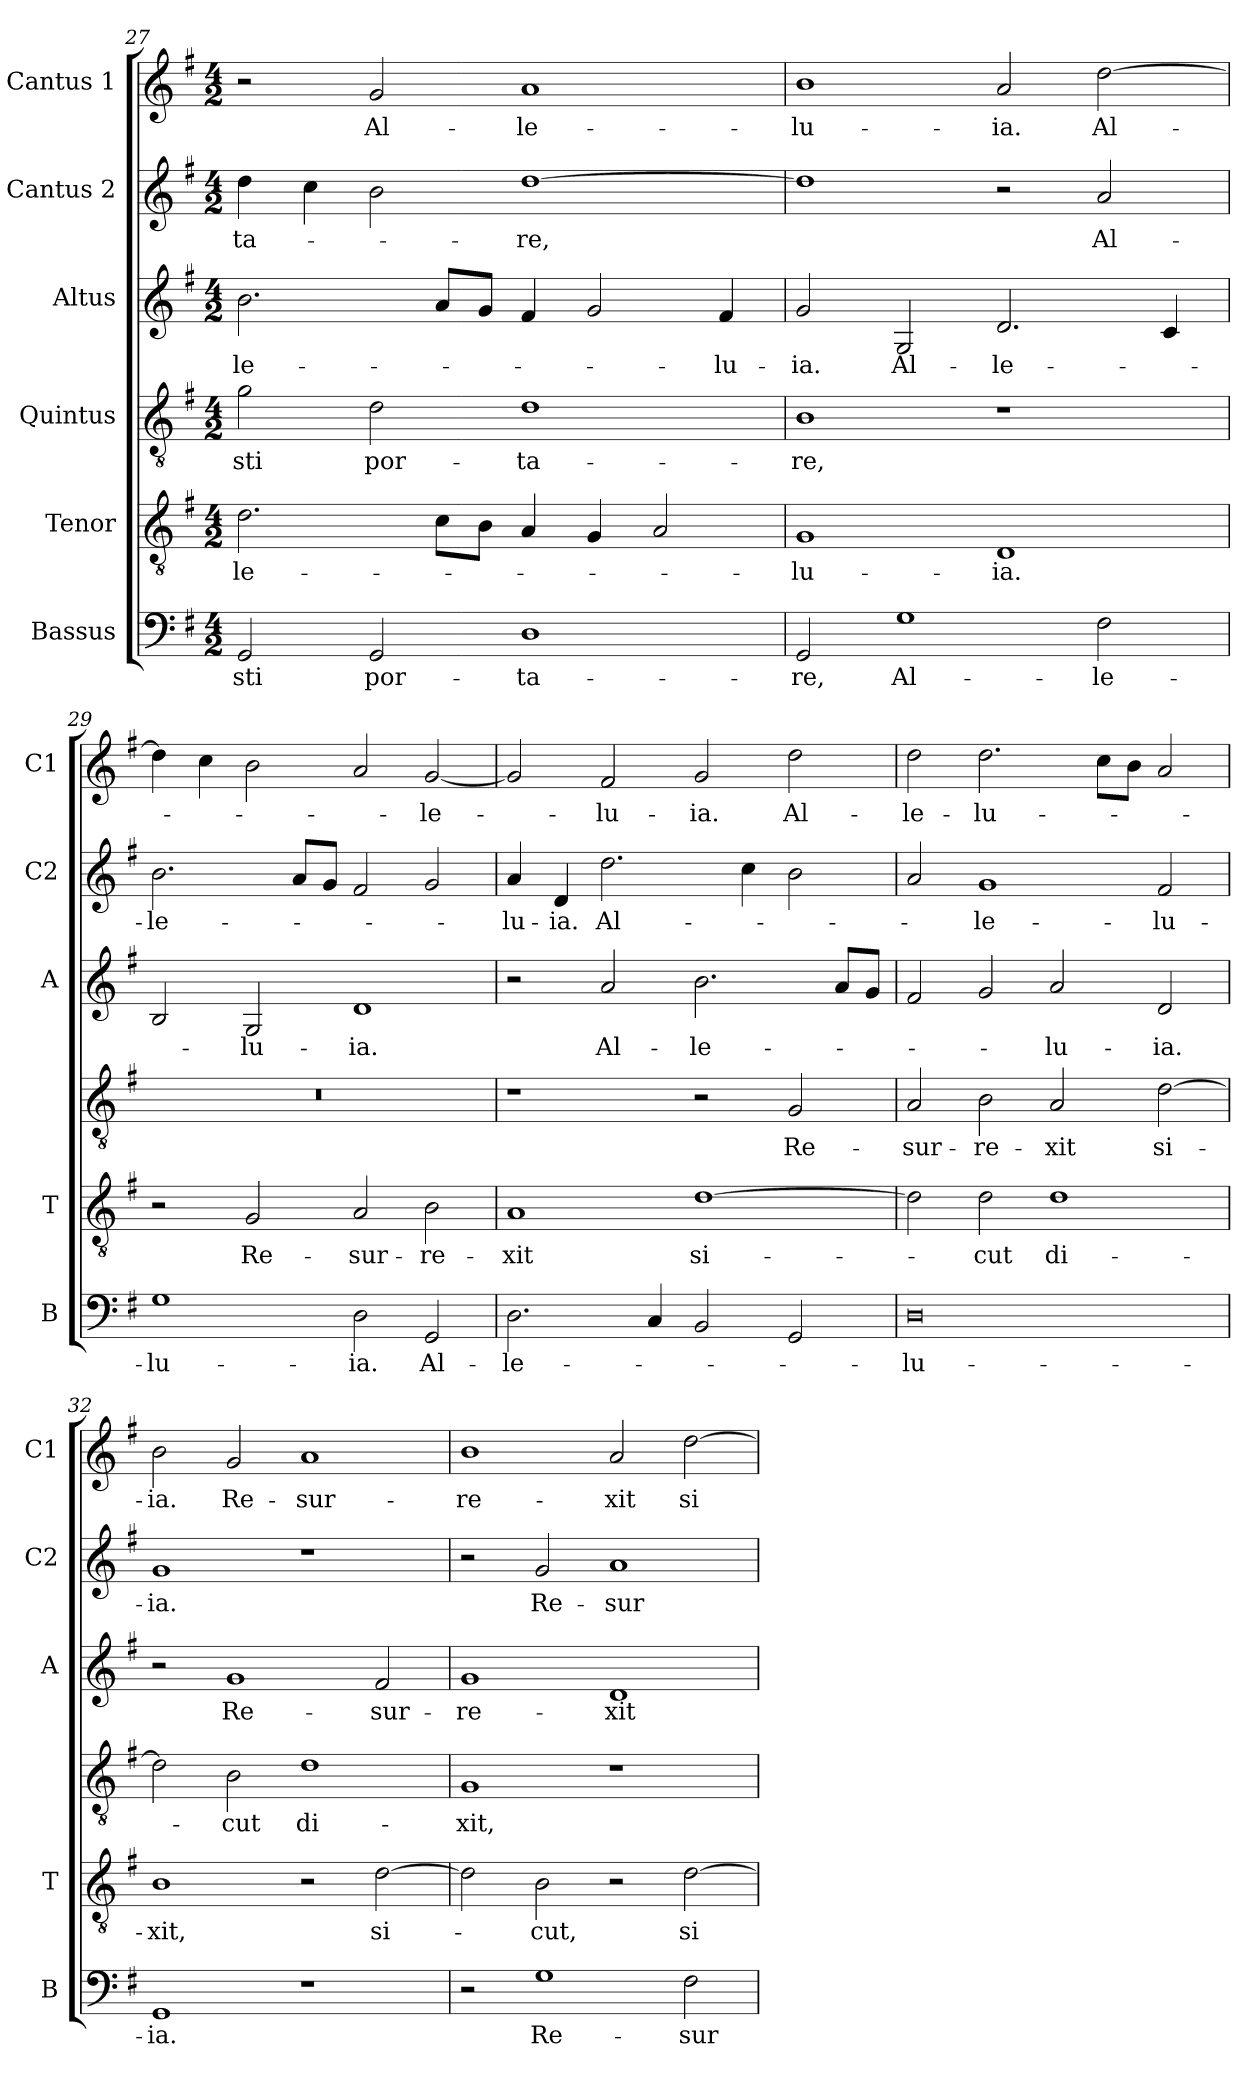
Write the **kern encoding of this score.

**kern	**text	**kern	**text	**kern	**text	**kern	**text	**kern	**text	**kern	**text
*part6	*part6	*part5	*part5	*part4	*part4	*part3	*part3	*part2	*part2	*part1	*part1
*staff6	*staff6	*staff5	*staff5	*staff4	*staff4	*staff3	*staff3	*staff2	*staff2	*staff1	*staff1
*I"Bassus	*	*I"Tenor	*	*I"Quintus	*	*I"Altus	*	*I"Cantus 2	*	*I"Cantus 1	*
*I'B	*	*I'T	*	*	*	*I'A	*	*I'C2	*	*I'C1	*
*clefF4	*	*clefGv2	*	*clefGv2	*	*clefG2	*	*clefG2	*	*clefG2	*
*k[f#]	*	*k[f#]	*	*k[f#]	*	*k[f#]	*	*k[f#]	*	*k[f#]	*
*G:	*	*G:	*	*G:	*	*G:	*	*G:	*	*G:	*
*M4/2	*	*M4/2	*	*M4/2	*	*M4/2	*	*M4/2	*	*M4/2	*
=27	=27	=27	=27	=27	=27	=27	=27	=27	=27	=27	=27
!	!LO:LY:b	!	!LO:LY:b	!	!LO:LY:b	!	!LO:LY:b	!	!LO:LY:b	!	!
2GG/	-sti	2.d\	-le-	2g\	-sti	2.b\	-le-	4dd\	-ta-	2r	.
.	.	.	.	.	.	.	.	4cc\	.	.	.
!	!LO:LY:b	!	!	!	!LO:LY:b	!	!	!	!	!	!LO:LY:b
2GG/	por-	.	.	2d\	por-	.	.	2b\	.	2g/	Al-
.	.	8c\L	.	.	.	8a/L	.	.	.	.	.
.	.	8B\J	.	.	.	8g/J	.	.	.	.	.
!	!LO:LY:b	!	!	!	!LO:LY:b	!	!	!	!LO:LY:b	!	!LO:LY:b
1D	-ta-	4A/	.	1d	-ta-	4f#/	.	[1dd	-re,	1a	-le-
.	.	4G/	.	.	.	2g/	.	.	.	.	.
.	.	2A/	.	.	.	.	.	.	.	.	.
!	!	!	!	!	!	!	!LO:LY:b	!	!	!	!
.	.	.	.	.	.	4f#/	-lu-	.	.	.	.
=28	=28	=28	=28	=28	=28	=28	=28	=28	=28	=28	=28
!	!LO:LY:b	!	!LO:LY:b	!	!LO:LY:b	!	!LO:LY:b	!	!	!	!LO:LY:b
2GG/	-re,	1G	-lu-	1B	-re,	2g/	-ia.	1dd]	.	1b	-lu-
!	!LO:LY:b	!	!	!	!	!	!LO:LY:b	!	!	!	!
1G	Al-	.	.	.	.	2G/	Al-	.	.	.	.
!	!	!	!LO:LY:b	!	!	!	!LO:LY:b	!	!	!	!LO:LY:b
.	.	1D	-ia.	1r	.	2.d/	-le-	2r	.	2a/	-ia.
!	!LO:LY:b	!	!	!	!	!	!	!	!LO:LY:b	!	!LO:LY:b
2F#\	-le-	.	.	.	.	.	.	2a/	Al-	[2dd\	Al-
.	.	.	.	.	.	4c/	.	.	.	.	.
=29	=29	=29	=29	=29	=29	=29	=29	=29	=29	=29	=29
!	!LO:LY:b	!	!	!	!	!	!	!	!LO:LY:b	!	!
1G	-lu-	2r	.	0r	.	2B/	.	2.b\	-le-	4dd\]	.
.	.	.	.	.	.	.	.	.	.	4cc\	.
!	!	!	!LO:LY:b	!	!	!	!LO:LY:b	!	!	!	!
.	.	2G/	Re-	.	.	2G/	-lu-	.	.	2b\	.
.	.	.	.	.	.	.	.	8a/L	.	.	.
.	.	.	.	.	.	.	.	8g/J	.	.	.
!	!LO:LY:b	!	!LO:LY:b	!	!	!	!LO:LY:b	!	!	!	!
2D\	-ia.	2A/	-sur-	.	.	1d	-ia.	2f#/	.	2a/	.
!	!LO:LY:b	!	!LO:LY:b	!	!	!	!	!	!	!	!LO:LY:b
2GG/	Al-	2B\	-re-	.	.	.	.	2g/	.	[2g/	-le-
!!LO:PB:g=z
=30	=30	=30	=30	=30	=30	=30	=30	=30	=30	=30	=30
!	!LO:LY:b	!	!LO:LY:b	!	!	!	!	!	!LO:LY:b	!	!
2.D\	-le-	1A	-xit	1r	.	2r	.	4a/	-lu-	2g/]	.
!	!	!	!	!	!	!	!	!	!LO:LY:b	!	!
.	.	.	.	.	.	.	.	4d/	-ia.	.	.
!	!	!	!	!	!	!	!LO:LY:b	!	!LO:LY:b	!	!LO:LY:b
.	.	.	.	.	.	2a/	Al-	2.dd\	Al-	2f#/	-lu-
4C/	.	.	.	.	.	.	.	.	.	.	.
!	!	!	!LO:LY:b	!	!	!	!LO:LY:b	!	!	!	!LO:LY:b
2BB/	.	[1d	si-	2r	.	2.b\	-le-	.	.	2g/	-ia.
.	.	.	.	.	.	.	.	4cc\	.	.	.
!	!	!	!	!	!LO:LY:b	!	!	!	!	!	!LO:LY:b
2GG/	.	.	.	2G/	Re-	.	.	2b\	.	2dd\	Al-
.	.	.	.	.	.	8a/L	.	.	.	.	.
.	.	.	.	.	.	8g/J	.	.	.	.	.
=31	=31	=31	=31	=31	=31	=31	=31	=31	=31	=31	=31
!	!LO:LY:b	!	!	!	!LO:LY:b	!	!	!	!	!	!LO:LY:b
0D	-lu-	2d\]	.	2A/	-sur-	2f#/	.	2a/	.	2dd\	-le-
!	!	!	!LO:LY:b	!	!LO:LY:b	!	!	!	!LO:LY:b	!	!LO:LY:b
.	.	2d\	-cut	2B\	-re-	2g/	.	1g	-le-	2.dd\	-lu-
!	!	!	!LO:LY:b	!	!LO:LY:b	!	!LO:LY:b	!	!	!	!
.	.	1d	di-	2A/	-xit	2a/	-lu-	.	.	.	.
.	.	.	.	.	.	.	.	.	.	8cc\L	.
.	.	.	.	.	.	.	.	.	.	8b\J	.
!	!	!	!	!	!LO:LY:b	!	!LO:LY:b	!	!LO:LY:b	!	!
.	.	.	.	[2d\	si-	2d/	-ia.	2f#/	-lu-	2a/	.
=32	=32	=32	=32	=32	=32	=32	=32	=32	=32	=32	=32
!	!LO:LY:b	!	!LO:LY:b	!	!	!	!	!	!LO:LY:b	!	!LO:LY:b
1GG	-ia.	1B	-xit,	2d\]	.	2r	.	1g	-ia.	2b\	-ia.
!	!	!	!	!	!LO:LY:b	!	!LO:LY:b	!	!	!	!LO:LY:b
.	.	.	.	2B\	-cut	1g	Re-	.	.	2g/	Re-
!	!	!	!	!	!LO:LY:b	!	!	!	!	!	!LO:LY:b
1r	.	2r	.	1d	di-	.	.	1r	.	1a	-sur-
!	!	!	!LO:LY:b	!	!	!	!LO:LY:b	!	!	!	!
.	.	[2d\	si-	.	.	2f#/	-sur-	.	.	.	.
=33	=33	=33	=33	=33	=33	=33	=33	=33	=33	=33	=33
!	!	!	!	!	!LO:LY:b	!	!LO:LY:b	!	!	!	!LO:LY:b
2r	.	2d\]	.	1G	-xit,	1g	-re-	2r	.	1b	-re-
!	!LO:LY:b	!	!LO:LY:b	!	!	!	!	!	!LO:LY:b	!	!
1G	Re-	2B\	-cut,	.	.	.	.	2g/	Re-	.	.
!	!	!	!	!	!	!	!LO:LY:b	!	!LO:LY:b	!	!LO:LY:b
.	.	2r	.	1r	.	1d	-xit	1a	-sur-	2a/	-xit
!	!LO:LY:b	!	!LO:LY:b	!	!	!	!	!	!	!	!LO:LY:b
2F#\	-sur-	[2d\	si-	.	.	.	.	.	.	[2dd\	si-
=	=	=	=	=	=	=	=	=	=	=	=
*-	*-	*-	*-	*-	*-	*-	*-	*-	*-	*-	*-
